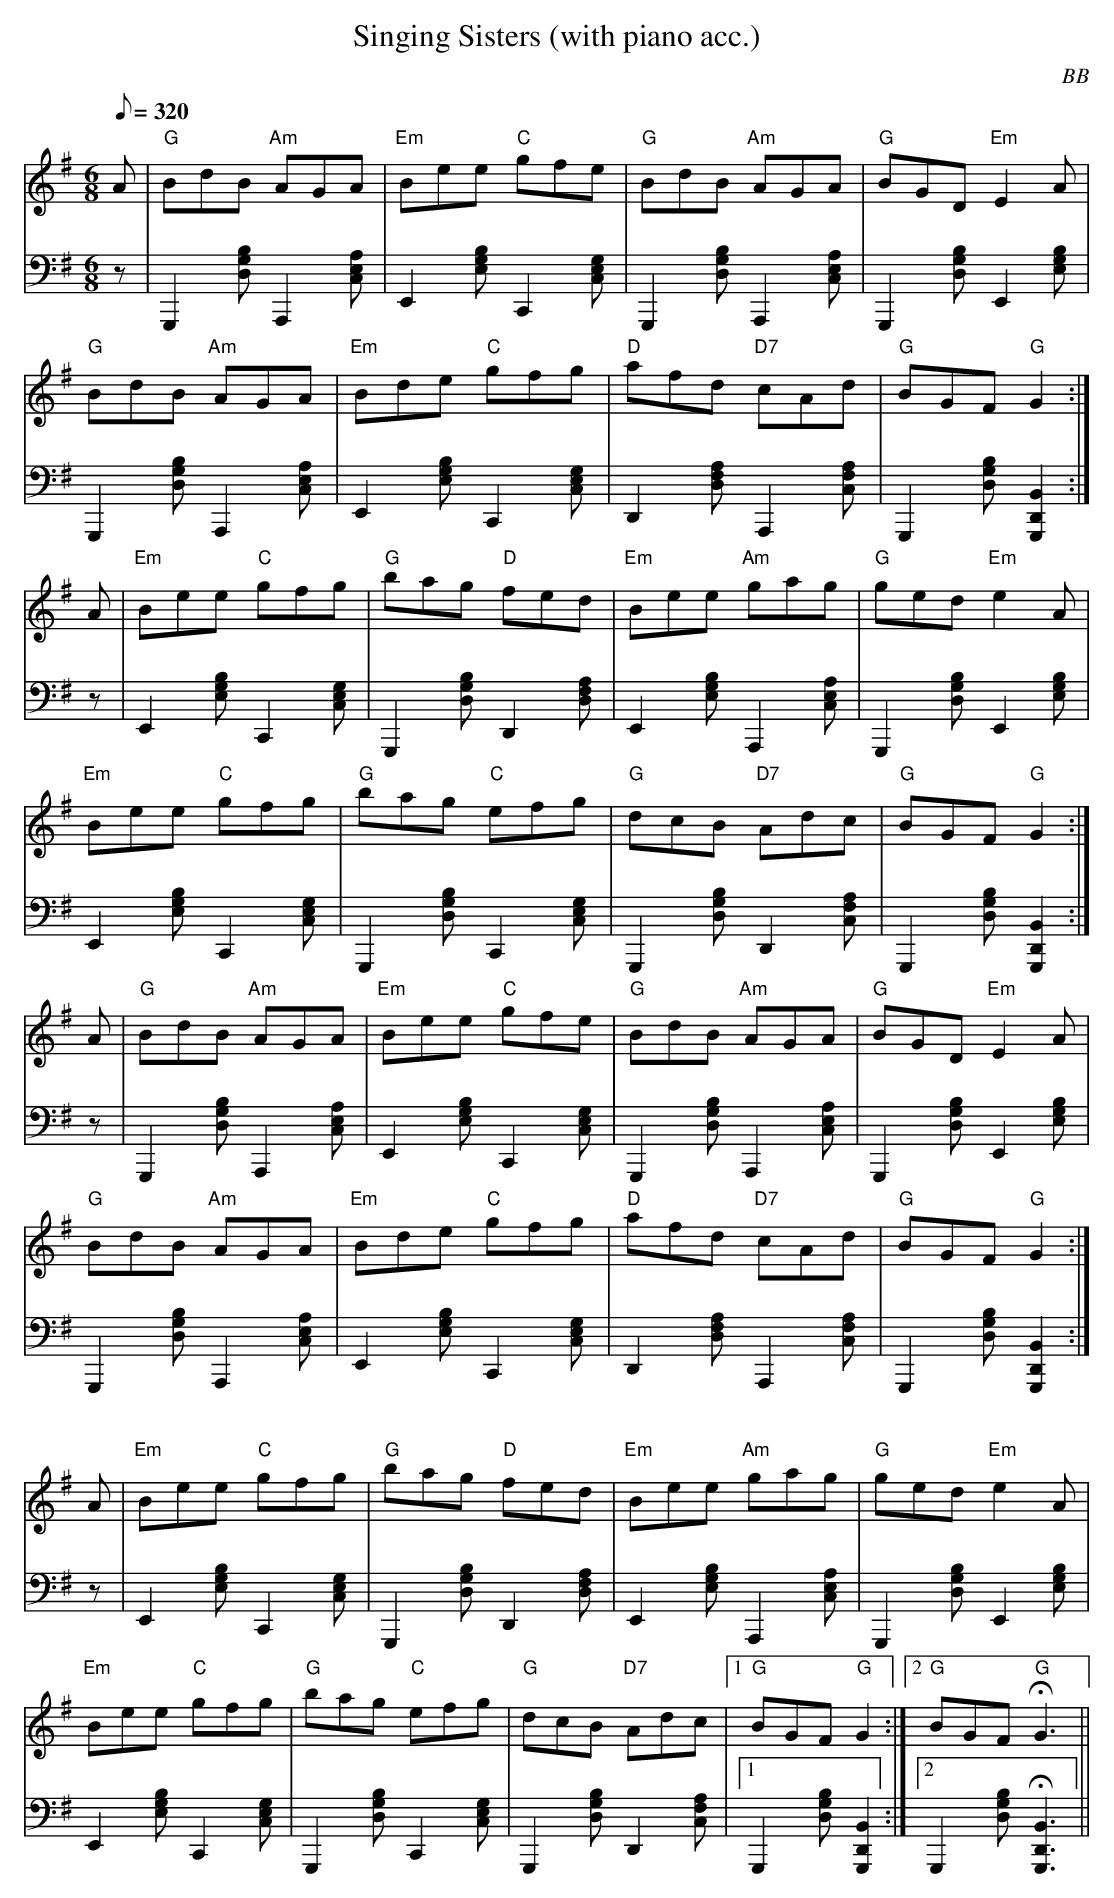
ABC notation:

X:1
T: Singing Sisters (with piano acc.)
C: BB
Q: 1/8=320
M: 6/8
L: 1/8
V: 1 program 1 73 %flute
V: 2 volume=70 clef=bass m=D program 1 01
K: G
[V:1] A |"G"BdB "Am"AGA | "Em"Bee "C"gfe | "G"BdB "Am"AGA | "G"BGD "Em"E2 A |
[V:2] z|G,,2[GBD]A,,2[ACE]|E,2[EGB]C,2[EGC]|G,,2[GBD]A,,2[ACE]|G,,2[GBD]E,2[EGB]|
[V:1] "G"BdB "Am"AGA | "Em"Bde "C"gfg | "D"afd "D7"cAd | "G"BGF "G"G2 :|
[V:2] G,,2[GBD]A,,2[ACE]|E,2[EGB]C,2[EGC]|D,2[AFD]A,,2[AFC]|G,,2[GBD][G,,2B,2D,2]:|
[V:1] A |"Em"Bee "C"gfg | "G"bag "D"fed | "Em"Bee "Am"gag | "G"ged "Em"e2 A |
[V:2] z |E,2[EGB]C,2[EGC]|G,,2[GBD]D,2[AFD]|E,2[EGB]A,,2[ACE]|G,,2[GBD]E,2[EGB]|
[V:1] "Em"Bee "C"gfg | "G"bag "C"efg | "G"dcB "D7"Adc |"G"BGF "G"G2 :|
[V:2] E,2[EGB]C,2[EGC]|G,,2[GBD]C,2[EGC]|G,,2[GBD]D,2[AFC]|G,,2[GBD][G,,2B,2D,2]:|
[V:1] A |"G"BdB "Am"AGA | "Em"Bee "C"gfe | "G"BdB "Am"AGA | "G"BGD "Em"E2 A |
[V:2] z|G,,2[GBD]A,,2[ACE]|E,2[EGB]C,2[EGC]|G,,2[GBD]A,,2[ACE]|G,,2[GBD]E,2[EGB]|
[V:1] "G"BdB "Am"AGA | "Em"Bde "C"gfg | "D"afd "D7"cAd | "G"BGF "G"G2 :|
[V:2] G,,2[GBD]A,,2[ACE]|E,2[EGB]C,2[EGC]|D,2[AFD]A,,2[AFC]|G,,2[GBD][G,,2B,2D,2]:|
[V:1] A |"Em"Bee "C"gfg | "G"bag "D"fed | "Em"Bee "Am"gag | "G"ged "Em"e2 A |
[V:2] z |E,2[EGB]C,2[EGC]|G,,2[GBD]D,2[AFD]|E,2[EGB]A,,2[ACE]|G,,2[GBD]E,2[EGB]|
[V:1] "Em"Bee "C"gfg | "G"bag "C"efg | "G"dcB "D7"Adc |1 "G"BGF "G"G2 :|2\
"G"BGF "G"HG3 ||
[V:2] E,2[EGB]C,2[EGC]|G,,2[GBD]C,2[EGC]|G,,2[GBD]D,2[AFC]|1 G,,2[GBD][G,,2B,2D,2]:|2\
G,,2[GBD]H[G,,3B,3D,3]||
